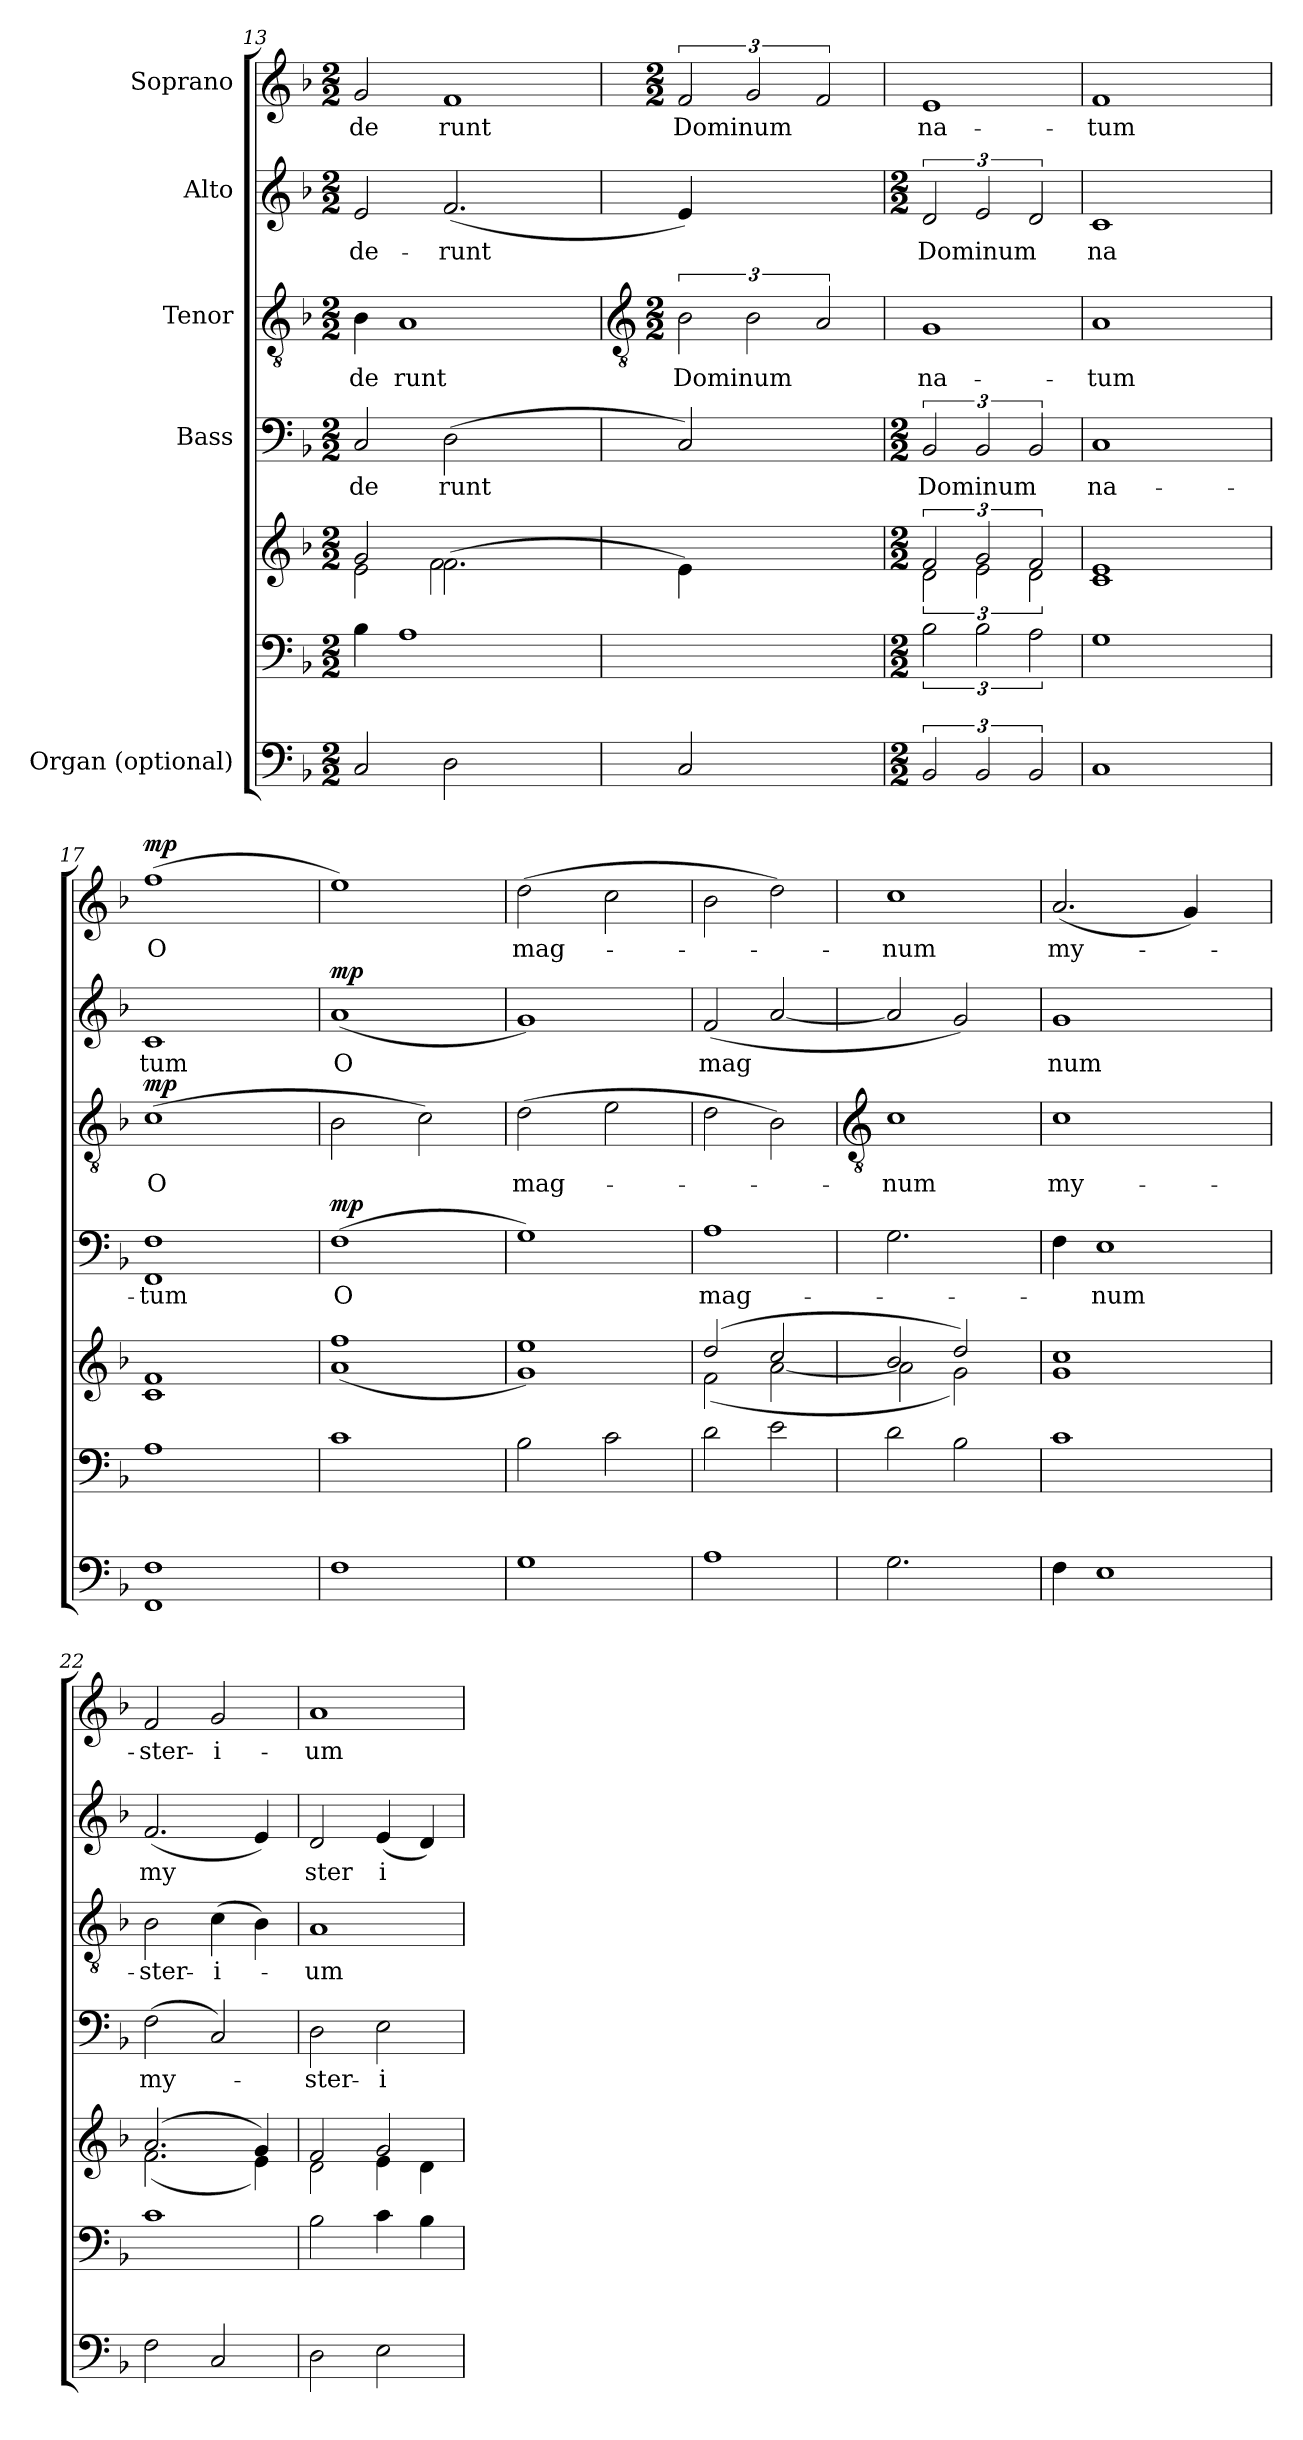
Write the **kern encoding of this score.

**kern	**kern	**kern	**kern	**text	**dynam	**kern	**text	**dynam	**kern	**text	**dynam	**kern	**text	**dynam
*part5	*part5	*part5	*part4	*part4	*part4	*part3	*part3	*part3	*part2	*part2	*part2	*part1	*part1	*part1
*staff7	*staff6	*staff5	*staff4	*staff4	*staff4	*staff3	*staff3	*staff3	*staff2	*staff2	*staff2	*staff1	*staff1	*staff1
*I"Organ (optional)	*	*	*I"Bass	*	*	*I"Tenor	*	*	*I"Alto	*	*	*I"Soprano	*	*
*clefF4	*clefF4	*clefG2	*clefF4	*	*	*clefGv2	*	*	*clefG2	*	*	*clefG2	*	*
*k[b-]	*k[b-]	*k[b-]	*k[b-]	*	*	*k[b-]	*	*	*k[b-]	*	*	*k[b-]	*	*
*F:	*F:	*F:	*F:	*	*	*F:	*	*	*F:	*	*	*F:	*	*
*M2/2	*M2/2	*M2/2	*M2/2	*	*	*M2/2	*	*	*M2/2	*	*	*M2/2	*	*
=13	=13	=13	=13	=13	=13	=13	=13	=13	=13	=13	=13	=13	=13	=13
*	*	*^	*	*	*	*	*	*	*	*	*	*	*	*
!	!	!	!	!	!LO:LY:b	!	!	!LO:LY:b	!	!	!LO:LY:b	!	!	!LO:LY:b	!
2C/	4B-\	2g/	2e\	2C/	de	.	4B-\	de	.	2e/	-de-	.	2g/	de	.
!	!	!	!	!	!	!	!	!LO:LY:b	!	!	!	!	!	!	!
.	1A	.	.	.	.	.	1A	runt	.	.	.	.	.	.	.
!	!	!	!	!	!LO:LY:b	!	!	!	!	!	!LO:LY:b	!	!	!LO:LY:b	!
2D\	.	(>2.f\	2f\	(>2D\	runt	.	.	.	.	(<2.f/	-runt	.	1f	runt	.
2ryy	.	.	4ryy	2ryy	.	.	.	.	.	.	.	.	.	.	.
.	4ryy	4ryy	4ryy	.	.	.	4ryy	.	.	4ryy	.	.	.	.	.
!!LO:LB:g=z
=14	=14	=14	=14	=14	=14	=14	=14	=14	=14	=14	=14	=14	=14	=14	=14
*	*	*	*	*	*	*	*clefGv2	*	*	*	*	*	*	*	*
*	*	*	*	*	*	*	*M2/2	*	*	*	*	*	*M2/2	*	*
!	!	!	!	!	!	!	!	!LO:LY:b	!	!	!	!	!	!LO:LY:b	!
2C/	1ryy	4e\)	4ryy	2C/)	.	.	3B-\	Dominum	.	4e/)	.	.	3f/	Dominum	.
.	.	2ryy	4ryy	.	.	.	.	.	.	2.ryy	.	.	.	.	.
.	.	.	.	.	.	.	3B-\	.	.	.	.	.	3g/	.	.
2ryy	.	.	2ryy	2ryy	.	.	.	.	.	.	.	.	.	.	.
.	.	.	.	.	.	.	3A/	.	.	.	.	.	3f/	.	.
.	.	4ryy	.	.	.	.	.	.	.	.	.	.	.	.	.
!!LO:LB:g=z
=15	=15	=15	=15	=15	=15	=15	=15	=15	=15	=15	=15	=15	=15	=15	=15
*M2/2	*M2/2	*M2/2	*	*M2/2	*	*	*	*	*	*M2/2	*	*	*	*	*
!	!	!	!	!	!LO:LY:b	!	!	!LO:LY:b	!	!	!LO:LY:b	!	!	!LO:LY:b	!
3BB-/	3B-\	3f/	3d\	3BB-/	Dominum	.	1G	na-	.	3d/	Dominum	.	1e	na-	.
3BB-/	3B-\	3g/	3e\	3BB-/	.	.	.	.	.	3e/	.	.	.	.	.
3BB-/	3A\	3f/	3d\	3BB-/	.	.	.	.	.	3d/	.	.	.	.	.
=16	=16	=16	=16	=16	=16	=16	=16	=16	=16	=16	=16	=16	=16	=16	=16
!	!	!	!	!	!LO:LY:b	!	!	!LO:LY:b	!	!	!LO:LY:b	!	!	!LO:LY:b	!
1C	1G	1c/ 1e/	4ryy	1C	na-	.	1A	-tum	.	1c	na	.	1f	-tum	.
.	.	.	4ryy	.	.	.	.	.	.	.	.	.	.	.	.
.	.	.	4ryy	.	.	.	.	.	.	.	.	.	.	.	.
.	.	.	4ryy	.	.	.	.	.	.	.	.	.	.	.	.
=17	=17	=17	=17	=17	=17	=17	=17	=17	=17	=17	=17	=17	=17	=17	=17
!	!	!	!	!	!LO:LY:b	!	!	!LO:LY:b	!LO:DY:a	!	!LO:LY:b	!	!	!LO:LY:b	!LO:DY:a
1FF 1F	1A	1c/ 1f/	4ryy	1FF 1F	-tum	.	(>1c	O	mp	1c	tum	.	(>1ff	O	mp
.	.	.	4ryy	.	.	.	.	.	.	.	.	.	.	.	.
.	.	.	4ryy	.	.	.	.	.	.	.	.	.	.	.	.
.	.	.	4ryy	.	.	.	.	.	.	.	.	.	.	.	.
=18	=18	=18	=18	=18	=18	=18	=18	=18	=18	=18	=18	=18	=18	=18	=18
!	!	!	!	!	!LO:LY:b	!LO:DY:a	!	!	!	!	!LO:LY:b	!LO:DY:a	!	!	!
1F	1c	(>1a/ 1ff/	4ryy	(>1F	O	mp	2B-\	.	.	(<1a	O	mp	1ee)	.	.
.	.	.	4ryy	.	.	.	.	.	.	.	.	.	.	.	.
.	.	.	4ryy	.	.	.	2c\)	.	.	.	.	.	.	.	.
.	.	.	4ryy	.	.	.	.	.	.	.	.	.	.	.	.
=19	=19	=19	=19	=19	=19	=19	=19	=19	=19	=19	=19	=19	=19	=19	=19
!	!	!	!	!	!	!	!	!LO:LY:b	!	!	!	!	!	!LO:LY:b	!
1G	2B-\	1g/ 1ee/)	4ryy	1G)	.	.	(>2d\	mag-	.	1g)	.	.	(>2dd\	mag-	.
.	.	.	4ryy	.	.	.	.	.	.	.	.	.	.	.	.
.	2c\	.	4ryy	.	.	.	2e\	.	.	.	.	.	2cc\	.	.
.	.	.	4ryy	.	.	.	.	.	.	.	.	.	.	.	.
=20	=20	=20	=20	=20	=20	=20	=20	=20	=20	=20	=20	=20	=20	=20	=20
!	!	!	!	!	!LO:LY:b	!	!	!	!	!	!LO:LY:b	!	!	!	!
1A	2d\	(>2dd/	(<2f\	1A	mag-	.	2d\	.	.	(<2f/	mag	.	2b-\	.	.
.	2e\	2cc/	[2a\	.	.	.	2B-\)	.	.	[2a/	.	.	2dd\)	.	.
!!LO:LB:g=z
=21	=21	=21	=21	=21	=21	=21	=21	=21	=21	=21	=21	=21	=21	=21	=21
*	*	*	*	*	*	*	*clefGv2	*	*	*	*	*	*	*	*
!	!	!	!	!	!	!	!	!LO:LY:b	!	!	!	!	!	!LO:LY:b	!
2.G\	2d\	2b-/	2a\]	2.G\	.	.	1c	-num	.	2a/]	.	.	1cc	-num	.
.	2B-\	2dd/)	2g\)	.	.	.	.	.	.	2g/)	.	.	.	.	.
4ryy	.	.	.	4ryy	.	.	.	.	.	.	.	.	.	.	.
!!LO:LB:g=z
=21A	=21A	=21A	=21A	=21A	=21A	=21A	=21A	=21A	=21A	=21A	=21A	=21A	=21A	=21A	=21A
!	!	!	!	!	!	!	!	!LO:LY:b	!	!	!LO:LY:b	!	!	!LO:LY:b	!
(<4F\	1c	1g/ 1cc/	4ryy	4F\	.	.	1c	my-	.	1g	num	.	(<2.a/	my-	.
!	!	!	!	!	!LO:LY:b	!	!	!	!	!	!	!	!	!	!
1E	.	.	4ryy	1E	-num	.	.	.	.	.	.	.	.	.	.
.	.	.	4ryy	.	.	.	.	.	.	.	.	.	.	.	.
.	.	.	4ryy	.	.	.	.	.	.	.	.	.	4g/)	.	.
.	4ryy	4ryy	4ryy	.	.	.	4ryy	.	.	4ryy	.	.	4ryy	.	.
=22A	=22A	=22A	=22A	=22A	=22A	=22A	=22A	=22A	=22A	=22A	=22A	=22A	=22A	=22A	=22A
!	!	!	!	!	!LO:LY:b	!	!	!LO:LY:b	!	!	!LO:LY:b	!	!	!LO:LY:b	!
2F\	1c	(>2.a/	(<2.f\	(>2F\	my-	.	2B-\	-ster-	.	(<2.f/	my	.	2f/	-ster-	.
!	!	!	!	!	!	!	!	!LO:LY:b	!	!	!	!	!	!LO:LY:b	!
2C/	.	.	.	2C/)	.	.	(>4c\	-i-	.	.	.	.	2g/	-i-	.
.	.	4g/)	4e\)	.	.	.	4B-\)	.	.	4e/)	.	.	.	.	.
=23A	=23A	=23A	=23A	=23A	=23A	=23A	=23A	=23A	=23A	=23A	=23A	=23A	=23A	=23A	=23A
!	!	!	!	!	!LO:LY:b	!	!	!LO:LY:b	!	!	!LO:LY:b	!	!	!LO:LY:b	!
2D\	2B-\	2f/	2d\	2D\	-ster-	.	1A	-um	.	2d/	ster	.	1a	-um	.
!	!	!	!	!	!LO:LY:b	!	!	!	!	!	!LO:LY:b	!	!	!	!
2E\	4c\	2g/	4e\	2E\	-i-	.	.	.	.	(<4e/	i	.	.	.	.
.	4B-\	.	4d\)	.	.	.	.	.	.	4d/)	.	.	.	.	.
*	*	*v	*v	*	*	*	*	*	*	*	*	*	*	*	*
=	=	=	=	=	=	=	=	=	=	=	=	=	=	=
*-	*-	*-	*-	*-	*-	*-	*-	*-	*-	*-	*-	*-	*-	*-
